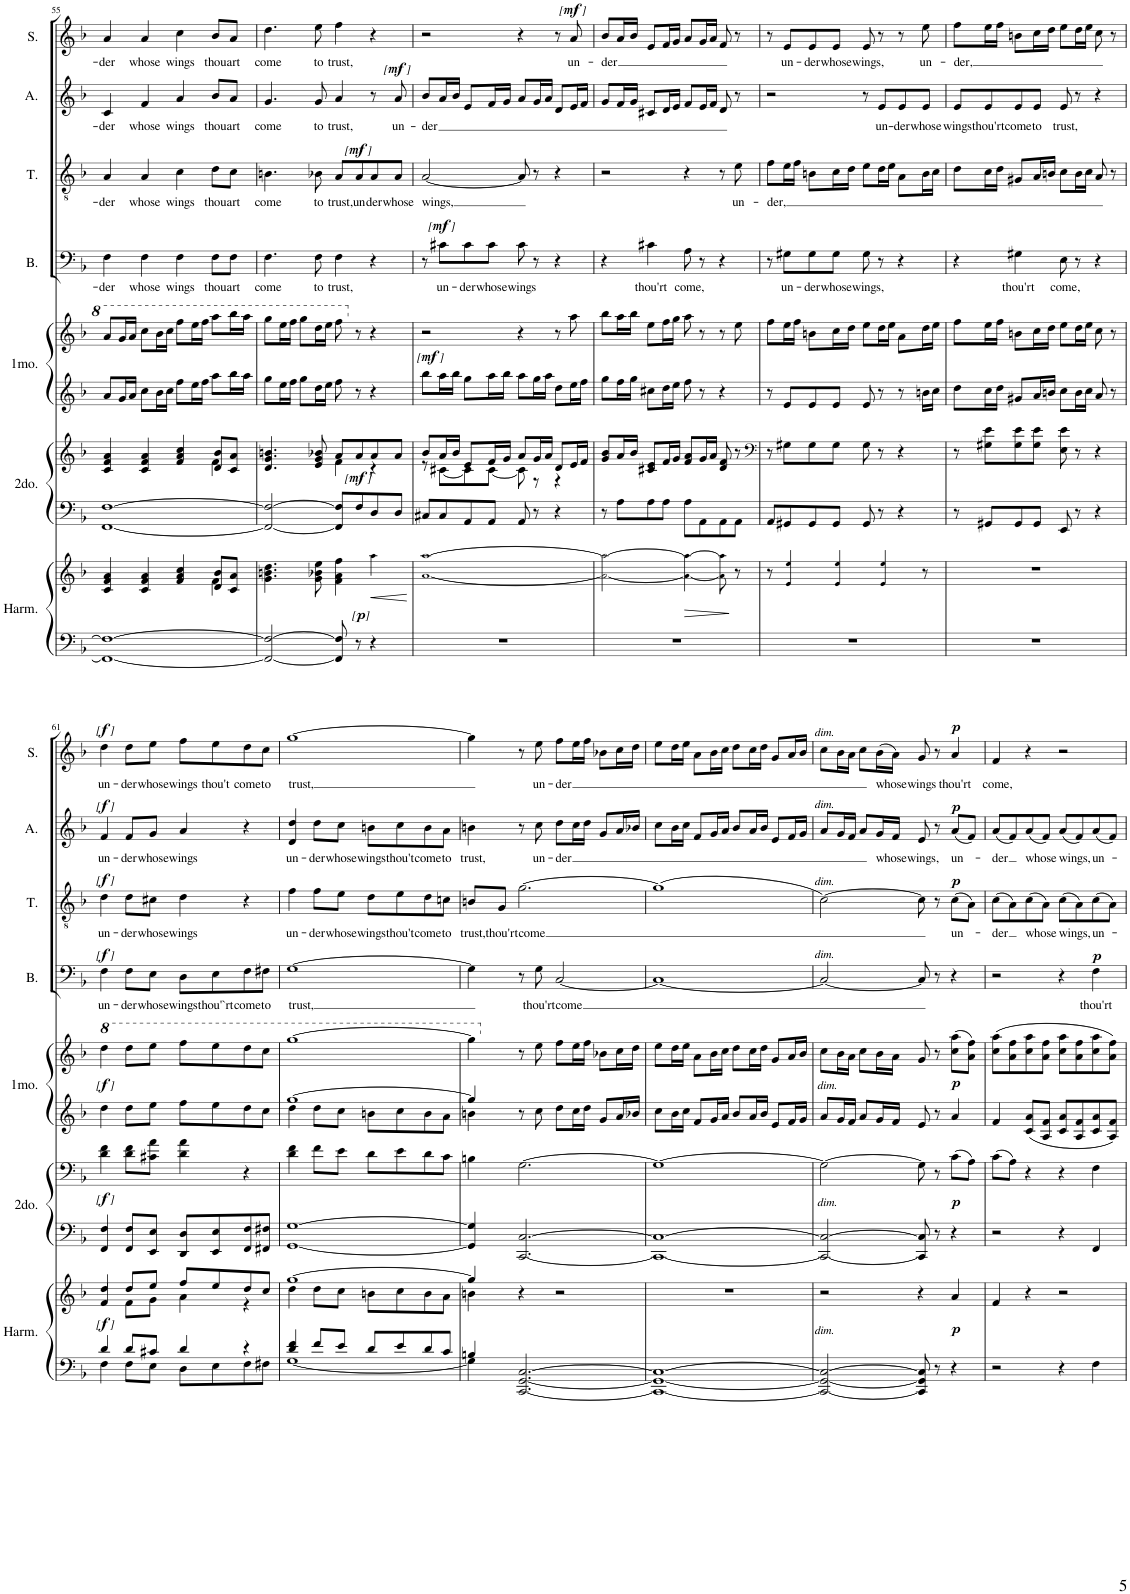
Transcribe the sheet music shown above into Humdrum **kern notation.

**kern	**kern	**dynam	**kern	**kern	**dynam	**kern	**kern	**dynam	**kern	**text	**dynam	**kern	**text	**dynam	**kern	**text	**dynam	**kern	**text	**dynam
*part7	*part7	*part7	*part6	*part6	*part6	*part5	*part5	*part5	*part4	*part4	*part4	*part3	*part3	*part3	*part2	*part2	*part2	*part1	*part1	*part1
*staff10	*staff9	*staff9/10	*staff8	*staff7	*staff7/8	*staff6	*staff5	*staff5/6	*staff4	*staff4	*staff4	*staff3	*staff3	*staff3	*staff2	*staff2	*staff2	*staff1	*staff1	*staff1
*I"Harmonium	*	*	*I"Secundo	*	*	*I"Primo	*	*	*I"Bass	*	*	*I"Tenor	*	*	*I"Alto	*	*	*I"Soprano	*	*
*I'Harm.	*	*	*	*	*	*	*	*	*I'B.	*	*	*I'T.	*	*	*I'A.	*	*	*I'S.	*	*
!!LO:PB:g=z
*clefF4	*clefG2	*	*clefF4	*clefF4	*	*clefG2	*clefG2	*	*clefF4	*	*	*clefGv2	*	*	*clefG2	*	*	*clefG2	*	*
*k[b-]	*k[b-]	*	*k[b-]	*k[b-]	*	*k[b-]	*k[b-]	*	*k[b-]	*	*	*k[b-]	*	*	*k[b-]	*	*	*k[b-]	*	*
*M4/4	*M4/4	*	*M4/4	*M4/4	*	*M4/4	*M4/4	*	*M4/4	*	*	*M4/4	*	*	*M4/4	*	*	*M4/4	*	*
*met(c)	*met(c)	*	*met(c)	*met(c)	*	*met(c)	*met(c)	*	*met(c)	*	*	*met(c)	*	*	*met(c)	*	*	*met(c)	*	*
=55	=55	=55	=55	=55	=55	=55	=55	=55	=55	=55	=55	=55	=55	=55	=55	=55	=55	=55	=55	=55
*	*^	*	*	*^	*	*	*	*	*	*	*	*	*	*	*	*	*	*	*	*
!	!	!	!	!	!	!	!	!	!	!	!	!LO:LY:b	!	!	!LO:LY:b	!	!	!LO:LY:b	!	!	!LO:LY:b	!
1FF_ 1F_	4c/ 4f/ 4a/	2.ryy	.	[1FF [1F	4c/ 4f/ 4a/	2.ryy	.	8a/L	8aa/L	.	4F\	-der	.	4A/	-der	.	4c/	-der	.	4a/	-der	.
.	.	.	.	.	.	.	.	16g/L	16gg/L	.	.	.	.	.	.	.	.	.	.	.	.	.
.	.	.	.	.	.	.	.	16a/JJ	16aa/JJ	.	.	.	.	.	.	.	.	.	.	.	.	.
!	!	!	!	!	!	!	!	!	!	!	!	!LO:LY:b	!	!	!LO:LY:b	!	!	!LO:LY:b	!	!	!LO:LY:b	!
.	4c/ 4f/ 4a/	.	.	.	4c/ 4f/ 4a/	.	.	8cc\L	8ccc\L	.	4F\	whose	.	4A/	whose	.	4f/	whose	.	4a/	whose	.
.	.	.	.	.	.	.	.	16b-\L	16bb-\L	.	.	.	.	.	.	.	.	.	.	.	.	.
.	.	.	.	.	.	.	.	16cc\JJ	16ccc\JJ	.	.	.	.	.	.	.	.	.	.	.	.	.
!	!	!	!	!	!	!	!	!	!	!	!	!LO:LY:b	!	!	!LO:LY:b	!	!	!LO:LY:b	!	!	!LO:LY:b	!
.	4f/ 4a/ 4cc/	.	.	.	4f/ 4a/ 4cc/	.	.	8ff\L	8fff\L	.	4F\	wings	.	4c\	wings	.	4a/	wings	.	4cc\	wings	.
.	.	.	.	.	.	.	.	16ee\L	16eee\L	.	.	.	.	.	.	.	.	.	.	.	.	.
.	.	.	.	.	.	.	.	16ff\JJ	16fff\JJ	.	.	.	.	.	.	.	.	.	.	.	.	.
!	!	!	!	!	!	!	!	!	!	!	!	!LO:LY:b	!	!	!LO:LY:b	!	!	!LO:LY:b	!	!	!LO:LY:b	!
.	8d/ 8b-/L	4f\	.	.	8d/ 8b-/L	4f\	.	8aa\L	8aaa\L	.	8F\L	thou	.	8d\L	thou	.	8b-/L	thou	.	8b-/L	thou	.
!	!	!	!	!	!	!	!	!	!	!	!	!LO:LY:b	!	!	!LO:LY:b	!	!	!LO:LY:b	!	!	!LO:LY:b	!
.	8c/ 8a/J	.	.	.	8c/ 8a/J	.	.	16bb-\L	16bbb-\L	.	8F\J	art	.	8c\J	art	.	8a/J	art	.	8a/J	art	.
.	.	.	.	.	.	.	.	16aa\JJ	16aaa\JJ	.	.	.	.	.	.	.	.	.	.	.	.	.
*	*v	*v	*	*	*	*	*	*	*	*	*	*	*	*	*	*	*	*	*	*	*	*
=56	=56	=56	=56	=56	=56	=56	=56	=56	=56	=56	=56	=56	=56	=56	=56	=56	=56	=56	=56	=56	=56
!	!	!	!	!	!	!	!	!	!	!	!LO:LY:b	!	!	!LO:LY:b	!	!	!LO:LY:b	!	!	!LO:LY:b	!
2FF/_ 2F/_	4.g\ 4.bn\ 4.dd\	.	2FF/_ 2F/_	4.d/ 4.g/ 4.bn/	2ryy	.	8gg\L	8ggg\L	.	4.F\	come	.	4.Bn\	come	.	4.g/	come	.	4.dd\	come	.
.	.	.	.	.	.	.	16ee\L	16eee\L	.	.	.	.	.	.	.	.	.	.	.	.	.
.	.	.	.	.	.	.	16ff\JJ	16fff\JJ	.	.	.	.	.	.	.	.	.	.	.	.	.
.	.	.	.	.	.	.	8gg\L	8ggg\L	.	.	.	.	.	.	.	.	.	.	.	.	.
!	!	!	!	!	!	!	!	!	!	!	!LO:LY:b	!	!	!LO:LY:b	!	!	!LO:LY:b	!	!	!LO:LY:b	!
.	8g\ 8b-X\ 8ee\	.	.	8e/ 8g/ 8b-X/	.	.	16dd\L	16ddd\L	.	8F\	to	.	8B-X\	to	.	8g/	to	.	8ee\	to	.
.	.	.	.	.	.	.	16ee\JJ	16eee\JJ	.	.	.	.	.	.	.	.	.	.	.	.	.
!	!	!	!	!	!	!	!	!	!	!	!LO:LY:b	!	!	!LO:LY:b	!	!	!LO:LY:b	!	!	!LO:LY:b	!
8FF/] 8F/]	4f\ 4a\ 4ff\	.	8FF/] 8F/]L	8a/L	4f\	.	8ff\	8fff\	.	4F\	trust,	.	8A/L	trust,	.	4a/	trust,	.	4ff\	trust,	.
!	!	!	!	!	!	!LO:DY:b	!	!	!	!	!	!	!	!LO:LY:b	!	!	!	!	!	!	!
!	!	!	!	!	!	!LO:DY:n=1:b	!	!	!	!	!	!	!	!	!	!	!	!	!	!	!
!	!	!	!	!	!	!LO:DY:n=2:b	!	!	!	!	!	!	!	!	!LO:DY:a	!	!	!	!	!	!
!	!	!	!	!	!	!	!	!	!	!	!	!	!	!	!LO:DY:n=1:a	!	!	!	!	!	!
!	!	!	!	!	!	!	!	!	!	!	!	!	!	!	!LO:DY:n=2:a	!	!	!	!	!	!
8r	.	.	8F/	8a/	.	other-dynamics mf other-dynamics	8r	8r	.	.	.	.	8A/	un-	other-dynamics mf other-dynamics	.	.	.	.	.	.
!	!	!LO:HP:b	!	!	!	!	!	!	!	!	!	!	!	!LO:LY:b	!	!	!	!	!	!	!
!	!	!LO:DY:n=1:a=2	!	!	!	!	!	!	!	!	!	!	!	!	!	!	!	!	!	!	!
!	!	!LO:DY:n=2:a=2	!	!	!	!	!	!	!	!	!	!	!	!	!	!	!	!	!	!	!
!	!	!LO:DY:n=3:a=2	!	!	!	!	!	!	!	!	!	!	!	!	!	!	!	!	!	!	!
4r	4aa!\	< other-dynamics p other-dynamics	8D/	8a/	4r	.	4r	4r	.	4r	.	.	8A/	-der	.	8r	.	.	4r	.	.
!	!	!	!	!	!	!	!	!	!	!	!	!	!	!LO:LY:b	!	!	!LO:LY:b	!LO:DY:a	!	!	!
!	!	!	!	!	!	!	!	!	!	!	!	!	!	!	!	!	!	!LO:DY:n=1:a	!	!	!
!	!	!	!	!	!	!	!	!	!	!	!	!	!	!	!	!	!	!LO:DY:n=2:a	!	!	!
.	.	.	8D/J	8a/J	.	.	.	.	.	.	.	.	8A/J	whose	.	8a/	un-	other-dynamics mf other-dynamics	.	.	.
*	*	*	*	*v	*v	*	*	*	*	*	*	*	*	*	*	*	*	*	*	*	*
.	.	[	.	.	.	.	.	.	.	.	.	.	.	.	.	.	.	.	.	.
=57	=57	=57	=57	=57	=57	=57	=57	=57	=57	=57	=57	=57	=57	=57	=57	=57	=57	=57	=57	=57
*	*	*	*	*^	*	*	*	*	*	*	*	*	*	*	*	*	*	*	*	*
!	!	!	!	!	!	!	!	!	!LO:DY:a=2	!	!	!	!	!LO:LY:b	!	!	!LO:LY:b	!	!	!	!
!	!	!	!	!	!	!	!	!	!LO:DY:n=1:a=2	!	!	!	!	!	!	!	!	!	!	!	!
!	!	!	!	!	!	!	!	!	!LO:DY:n=2:a=2	!	!	!	!	!	!	!	!	!	!	!	!
1r	[1a! [1aa!	.	8C#X/L	8b-/L	8r	.	8bb-\L	2r	other-dynamics mf other-dynamics	8r	.	.	[2A/	wings,	.	8b-/L	-der	.	2r	.	.
!	!	!	!	!	!	!	!	!	!	!	!LO:LY:b	!LO:DY:a	!	!	!	!	!	!	!	!	!
!	!	!	!	!	!	!	!	!	!	!	!	!LO:DY:n=1:a	!	!	!	!	!	!	!	!	!
!	!	!	!	!	!	!	!	!	!	!	!	!LO:DY:n=2:a	!	!	!	!	!	!	!	!	!
.	.	.	8C#/	16a/L	[8c#X\L	.	16aa\L	.	.	8c#X\L	un-	other-dynamics mf other-dynamics	.	.	.	16a/L	.	.	.	.	.
.	.	.	.	16b-/JJ	.	.	16bb-\JJ	.	.	.	.	.	.	.	.	16b-/JJ	.	.	.	.	.
!	!	!	!	!	!	!	!	!	!	!	!LO:LY:b	!	!	!	!	!	!	!	!	!	!
.	.	.	8AA/	8e/L	8c#\]	.	8gg\L	.	.	8c#\	-der	.	.	.	.	8e/L	.	.	.	.	.
!	!	!	!	!	!	!	!	!	!	!	!LO:LY:b	!	!	!	!	!	!	!	!	!	!
.	.	.	8AA/J	16f/L	[8c#\J	.	16aa\L	.	.	8c#\J	whose	.	.	.	.	16f/L	.	.	.	.	.
.	.	.	.	16g/JJ	.	.	16bb-\JJ	.	.	.	.	.	.	.	.	16g/JJ	.	.	.	.	.
!	!	!	!	!	!	!	!	!	!	!	!LO:LY:b	!	!	!	!	!	!	!	!	!	!
.	.	.	8AA/	8a/L	8c#\]	.	8aa\L	4r	.	8c#\	wings	.	8A/]	.	.	8a/L	.	.	4r	.	.
.	.	.	8r	16g/L	8r	.	16gg\L	.	.	8r	.	.	8r	.	.	16g/L	.	.	.	.	.
.	.	.	.	16a/JJ	.	.	16aa\JJ	.	.	.	.	.	.	.	.	16a/JJ	.	.	.	.	.
.	.	.	4r	8d/L	4r	.	8dd\L	8r	.	4r	.	.	4r	.	.	8d/L	.	.	8r	.	.
!	!	!	!	!	!	!	!	!	!	!	!	!	!	!	!	!	!	!	!	!LO:LY:b	!LO:DY:a
!	!	!	!	!	!	!	!	!	!	!	!	!	!	!	!	!	!	!	!	!	!LO:DY:n=1:a
!	!	!	!	!	!	!	!	!	!	!	!	!	!	!	!	!	!	!	!	!	!LO:DY:n=2:a
.	.	.	.	16e/L	.	.	16ee\L	8aa\	.	.	.	.	.	.	.	16e/L	.	.	8a/	un-	other-dynamics mf other-dynamics
.	.	.	.	16f/JJ	.	.	16ff\JJ	.	.	.	.	.	.	.	.	16f/JJ	.	.	.	.	.
*	*	*	*	*v	*v	*	*	*	*	*	*	*	*	*	*	*	*	*	*	*	*
=58	=58	=58	=58	=58	=58	=58	=58	=58	=58	=58	=58	=58	=58	=58	=58	=58	=58	=58	=58	=58
!	!	!	!	!	!	!	!	!	!	!	!	!	!	!	!	!	!	!	!LO:LY:b	!
1r	2a!\_ 2aa!\_	.	8r	8g/ 8b-/L	.	8gg\L	8bb-\L	.	4r	.	.	2r	.	.	8g/L	.	.	8b-/L	-der	.
.	.	.	8A\L	16a/L	.	16ff\L	16aa\L	.	.	.	.	.	.	.	16f/L	.	.	16a/L	.	.
.	.	.	.	16b-/JJ	.	16gg\JJ	16bb-\JJ	.	.	.	.	.	.	.	16g/JJ	.	.	16b-/JJ	.	.
!	!	!	!	!	!	!	!	!	!	!LO:LY:b	!	!	!	!	!	!	!	!	!	!
.	.	.	8A\	8c#X/ 8e/L	.	8cc#X\L	8ee\L	.	4c#X\	thou'rt	.	.	.	.	8c#X/L	.	.	8e/L	.	.
.	.	.	8A\J	16f/L	.	16dd\L	16ff\L	.	.	.	.	.	.	.	16d/L	.	.	16f/L	.	.
.	.	.	.	16g/JJ	.	16ee\JJ	16gg\JJ	.	.	.	.	.	.	.	16e/JJ	.	.	16g/JJ	.	.
!	!	!LO:HP:b	!	!	!	!	!	!	!	!LO:LY:b	!	!	!	!	!	!	!	!	!	!
.	4a!\_ 4aa!\_	>	8A\L	8f/ 8a/L	.	8ff\	8aa\	.	8A\	come,	.	4r	.	.	8f/L	.	.	8a/L	.	.
.	.	.	8AA\	16g/L	.	8r	8r	.	8r	.	.	.	.	.	16e/L	.	.	16g/L	.	.
.	.	.	.	16a/JJ	.	.	.	.	.	.	.	.	.	.	16f/JJ	.	.	16a/JJ	.	.
.	8a!\] 8aa!\]	.	8AA\	8d/ 8f/	.	4r	8r	.	4r	.	.	8r	.	.	8d/	.	.	8f/	.	.
!	!	!	!	!	!	!	!	!	!	!	!	!	!LO:LY:b	!	!	!	!	!	!	!
.	8r	]	8AA\J	8r	.	.	8ee\	.	.	.	.	8e\	un-	.	8r	.	.	8r	.	.
=59	=59	=59	=59	=59	=59	=59	=59	=59	=59	=59	=59	=59	=59	=59	=59	=59	=59	=59	=59	=59
*	*	*	*	*clefF4	*	*	*	*	*	*	*	*	*	*	*	*	*	*	*	*
!	!	!	!	!	!	!	!	!	!	!	!	!	!LO:LY:b	!	!	!	!	!	!	!
1r	8r	.	8AA/L	8r	.	8r	8ff\L	.	8r	.	.	8f\L	-der,	.	2r	.	.	8r	.	.
!	!	!	!	!	!	!	!	!	!	!LO:LY:b	!	!	!	!	!	!	!	!	!LO:LY:b	!
.	4e!/ 4ee!/	.	8GG#X/	8G#X\L	.	8e/L	16ee\L	.	8G#X\L	un-	.	16e\L	.	.	.	.	.	8e/L	un-	.
.	.	.	.	.	.	.	16ff\JJ	.	.	.	.	16f\JJ	.	.	.	.	.	.	.	.
!	!	!	!	!	!	!	!	!	!	!LO:LY:b	!	!	!	!	!	!	!	!	!LO:LY:b	!
.	.	.	8GG#/	8G#\	.	8e/	8bn\L	.	8G#\	-der	.	8Bn\L	.	.	.	.	.	8e/	-der	.
!	!	!	!	!	!	!	!	!	!	!LO:LY:b	!	!	!	!	!	!	!	!	!LO:LY:b	!
.	4e!/ 4ee!/	.	8GG#/J	8G#\J	.	8e/J	16cc\L	.	8G#\J	whose	.	16c\L	.	.	.	.	.	8e/J	whose	.
.	.	.	.	.	.	.	16dd\JJ	.	.	.	.	16d\JJ	.	.	.	.	.	.	.	.
!	!	!	!	!	!	!	!	!	!	!LO:LY:b	!	!	!	!	!	!	!	!	!LO:LY:b	!
.	.	.	8GG#/	8G#\	.	8e/	8ee\L	.	8G#\	wings,	.	8e\L	.	.	8r	.	.	8e/	wings,	.
!	!	!	!	!	!	!	!	!	!	!	!	!	!	!	!	!LO:LY:b	!	!	!	!
.	4e!/ 4ee!/	.	8r	8r	.	8r	16dd\L	.	8r	.	.	16d\L	.	.	8e/L	un-	.	8r	.	.
.	.	.	.	.	.	.	16ee\JJ	.	.	.	.	16e\JJ	.	.	.	.	.	.	.	.
!	!	!	!	!	!	!	!	!	!	!	!	!	!	!	!	!LO:LY:b	!	!	!	!
.	.	.	4r	4r	.	8r	8a\L	.	4r	.	.	8A\L	.	.	8e/	-der	.	8r	.	.
!	!	!	!	!	!	!	!	!	!	!	!	!	!	!	!	!LO:LY:b	!	!	!LO:LY:b	!
.	8r	.	.	.	.	16bn\LL	16dd\L	.	.	.	.	16B\L	.	.	8e/J	whose	.	8ee\	un-	.
.	.	.	.	.	.	16cc\JJ	16ee\JJ	.	.	.	.	16c\JJ	.	.	.	.	.	.	.	.
=60	=60	=60	=60	=60	=60	=60	=60	=60	=60	=60	=60	=60	=60	=60	=60	=60	=60	=60	=60	=60
!	!	!	!	!	!	!	!	!	!	!	!	!	!	!	!	!LO:LY:b	!	!	!LO:LY:b	!
1r	1r	.	8r	8r	.	8dd\L	8ff\L	.	4r	.	.	8d\L	.	.	8e/L	wings	.	8ff\L	-der,	.
!	!	!	!	!	!	!	!	!	!	!	!	!	!	!	!	!LO:LY:b	!	!	!	!
.	.	.	8GG#X/L	8G#X\ 8e\L	.	16cc\L	16ee\L	.	.	.	.	16c\L	.	.	8e/	thou'rt	.	16ee\L	.	.
.	.	.	.	.	.	16dd\JJ	16ff\JJ	.	.	.	.	16d\JJ	.	.	.	.	.	16ff\JJ	.	.
!	!	!	!	!	!	!	!	!	!	!LO:LY:b	!	!	!	!	!	!LO:LY:b	!	!	!	!
.	.	.	8GG#/	8G#\ 8e\	.	8g#X/L	8bn\L	.	4G#X\	thou'rt	.	8G#X/L	.	.	8e/	come	.	8bn\L	.	.
!	!	!	!	!	!	!	!	!	!	!	!	!	!	!	!	!LO:LY:b	!	!	!	!
.	.	.	8GG#/J	8G#\ 8e\J	.	16a/L	16cc\L	.	.	.	.	16A/L	.	.	8e/J	to	.	16cc\L	.	.
.	.	.	.	.	.	16bn/JJ	16dd\JJ	.	.	.	.	16Bn/JJ	.	.	.	.	.	16dd\JJ	.	.
!	!	!	!	!	!	!	!	!	!	!LO:LY:b	!	!	!	!	!	!LO:LY:b	!	!	!	!
.	.	.	8EE/	8E\ 8e\	.	8cc\L	8ee\L	.	8E\	come,	.	8c\L	.	.	8e/	trust,	.	8ee\L	.	.
.	.	.	8r	8r	.	16b\L	16dd\L	.	8r	.	.	16B\L	.	.	8r	.	.	16dd\L	.	.
.	.	.	.	.	.	16cc\JJ	16ee\JJ	.	.	.	.	16c\JJ	.	.	.	.	.	16ee\JJ	.	.
.	.	.	4r	4r	.	8a/	8cc\	.	4r	.	.	8A/	.	.	4r	.	.	8cc\	.	.
.	.	.	.	.	.	8r	8r	.	.	.	.	8r	.	.	.	.	.	8r	.	.
!!LO:LB:g=z
=61	=61	=61	=61	=61	=61	=61	=61	=61	=61	=61	=61	=61	=61	=61	=61	=61	=61	=61	=61	=61
*^	*^	*	*	*	*	*	*	*	*	*	*	*	*	*	*	*	*	*	*	*
*	*	*	*	*	*	*	*	*	*8va	*	*	*	*	*	*	*	*	*	*	*	*	*
!	!	!	!	!LO:DY:b	!	!	!	!	!	!	!	!LO:LY:b	!	!	!LO:LY:b	!	!	!LO:LY:b	!	!	!LO:LY:b	!
!	!	!	!	!LO:DY:n=1:b	!	!	!	!	!	!	!	!	!	!	!	!	!	!	!	!	!	!
!	!	!	!	!LO:DY:n=2:b	!	!	!LO:DY:b	!	!	!	!	!	!	!	!	!	!	!	!	!	!	!
!	!	!	!	!	!	!	!LO:DY:n=1:b	!	!	!	!	!	!	!	!	!	!	!	!	!	!	!
!	!	!	!	!	!	!	!LO:DY:n=2:b	!	!	!LO:DY:b	!	!	!	!	!	!	!	!	!	!	!	!
!	!	!	!	!	!	!	!	!	!	!LO:DY:n=1:b	!	!	!	!	!	!	!	!	!	!	!	!
!	!	!	!	!	!	!	!	!	!	!LO:DY:n=2:b	!	!	!LO:DY:a	!	!	!	!	!	!	!	!	!
!	!	!	!	!	!	!	!	!	!	!	!	!	!LO:DY:n=1:a	!	!	!	!	!	!	!	!	!
!	!	!	!	!	!	!	!	!	!	!	!	!	!LO:DY:n=2:a	!	!	!LO:DY:a	!	!	!	!	!	!
!	!	!	!	!	!	!	!	!	!	!	!	!	!	!	!	!LO:DY:n=1:a	!	!	!	!	!	!
!	!	!	!	!	!	!	!	!	!	!	!	!	!	!	!	!LO:DY:n=2:a	!	!	!LO:DY:a	!	!	!
!	!	!	!	!	!	!	!	!	!	!	!	!	!	!	!	!	!	!	!LO:DY:n=1:a	!	!	!
!	!	!	!	!	!	!	!	!	!	!	!	!	!	!	!	!	!	!	!LO:DY:n=2:a	!	!	!LO:DY:a
!	!	!	!	!	!	!	!	!	!	!	!	!	!	!	!	!	!	!	!	!	!	!LO:DY:n=1:a
!	!	!	!	!	!	!	!	!	!	!	!	!	!	!	!	!	!	!	!	!	!	!LO:DY:n=2:a
4d/	4F\	4dd/	4f/	other-dynamics f other-dynamics	4FF/ 4F/	4d\ 4f\	other-dynamics f other-dynamics	4dd\	4ddd\	other-dynamics f other-dynamics	4F\	un-	other-dynamics f other-dynamics	4d\	un-	other-dynamics f other-dynamics	4f/	un-	other-dynamics f other-dynamics	4dd\	un-	other-dynamics f other-dynamics
!	!	!	!	!	!	!	!	!	!	!	!	!LO:LY:b	!	!	!LO:LY:b	!	!	!LO:LY:b	!	!	!LO:LY:b	!
8d/L	8F\L	8dd/L	8f\L	.	8FF/ 8F/L	8d\ 8f\L	.	8dd\L	8ddd\L	.	8F\L	-der	.	8d\L	-der	.	8f/L	-der	.	8dd\L	-der	.
!	!	!	!	!	!	!	!	!	!	!	!	!LO:LY:b	!	!	!LO:LY:b	!	!	!LO:LY:b	!	!	!LO:LY:b	!
8c#X/J	8E\J	8ee/J	8g\J	.	8EE/ 8E/J	8c#X\ 8a\J	.	8ee\J	8eee\J	.	8E\J	whose	.	8c#X\J	whose	.	8g/J	whose	.	8ee\J	whose	.
!	!	!	!	!	!	!	!	!	!	!	!	!LO:LY:b	!	!	!LO:LY:b	!	!	!LO:LY:b	!	!	!LO:LY:b	!
4d/	8D\L	8ff/L	4a\	.	8DD/ 8D/L	4d\ 4a\	.	8ff\L	8fff\L	.	8D\L	wings	.	4d\	wings	.	4a/	wings	.	8ff\L	wings	.
!	!	!	!	!	!	!	!	!	!	!	!	!LO:LY:b	!	!	!	!	!	!	!	!	!LO:LY:b	!
.	8E\	8ee/	.	.	8EE/ 8E/	.	.	8ee\	8eee\	.	8E\	thou'`rt	.	.	.	.	.	.	.	8ee\	thou't	.
!	!	!	!	!	!	!	!	!	!	!	!	!LO:LY:b	!	!	!	!	!	!	!	!	!LO:LY:b	!
4r	8F\	8dd/	4r	.	8FF/ 8F/	4r	.	8dd\	8ddd\	.	8F\	come	.	4r	.	.	4r	.	.	8dd\	come	.
!	!	!	!	!	!	!	!	!	!	!	!	!LO:LY:b	!	!	!	!	!	!	!	!	!LO:LY:b	!
.	8F#X\J	8cc/J	.	.	8FF#X/ 8F#X/J	.	.	8cc\J	8ccc\J	.	8F#X\J	to	.	.	.	.	.	.	.	8cc\J	to	.
=62	=62	=62	=62	=62	=62	=62	=62	=62	=62	=62	=62	=62	=62	=62	=62	=62	=62	=62	=62	=62	=62	=62
*	*	*	*	*	*	*	*	*^	*	*	*	*	*	*	*	*	*	*	*	*	*	*
!	!	!	!	!	!	!	!	!	!	!	!	!	!LO:LY:b	!	!	!LO:LY:b	!	!	!LO:LY:b	!	!	!LO:LY:b	!
4d/ 4f/	[1G	[1gg	4dd\	.	[1GG [1G	4d\ 4f\	.	[1gg	4dd\	[1ggg	.	[1G	trust,	.	4f\	un-	.	4d/ 4dd/	un-	.	[1gg	trust,	.
!	!	!	!	!	!	!	!	!	!	!	!	!	!	!	!	!LO:LY:b	!	!	!LO:LY:b	!	!	!	!
8f/L	.	.	8dd\L	.	.	8f\L	.	.	8dd\L	.	.	.	.	.	8f\L	-der	.	8dd\L	-der	.	.	.	.
!	!	!	!	!	!	!	!	!	!	!	!	!	!	!	!	!LO:LY:b	!	!	!LO:LY:b	!	!	!	!
8e/J	.	.	8cc\J	.	.	8e\J	.	.	8cc\J	.	.	.	.	.	8e\J	whose	.	8cc\J	whose	.	.	.	.
!	!	!	!	!	!	!	!	!	!	!	!	!	!	!	!	!LO:LY:b	!	!	!LO:LY:b	!	!	!	!
8d/L	.	.	8bn\L	.	.	8d\L	.	.	8bn\L	.	.	.	.	.	8d\L	wings	.	8bn\L	wings	.	.	.	.
!	!	!	!	!	!	!	!	!	!	!	!	!	!	!	!	!LO:LY:b	!	!	!LO:LY:b	!	!	!	!
8e/	.	.	8cc\	.	.	8e\	.	.	8cc\	.	.	.	.	.	8e\	thou't	.	8cc\	thou't	.	.	.	.
!	!	!	!	!	!	!	!	!	!	!	!	!	!	!	!	!LO:LY:b	!	!	!LO:LY:b	!	!	!	!
8d/	.	.	8b\	.	.	8d\	.	.	8b\	.	.	.	.	.	8d\	come	.	8b\	come	.	.	.	.
!	!	!	!	!	!	!	!	!	!	!	!	!	!	!	!	!LO:LY:b	!	!	!LO:LY:b	!	!	!	!
8c/J	.	.	8a\J	.	.	8c\J	.	.	8a\J	.	.	.	.	.	8cn\J	to	.	8a\J	to	.	.	.	.
=63	=63	=63	=63	=63	=63	=63	=63	=63	=63	=63	=63	=63	=63	=63	=63	=63	=63	=63	=63	=63	=63	=63	=63
!	!	!	!	!	!	!	!	!	!	!	!	!	!	!	!	!LO:LY:b	!	!	!LO:LY:b	!	!	!	!
4Bn/	4G\]	4gg/]	4bn\	.	4GG/] 4G/]	4Bn\	.	4gg/]	4bn\	4ggg\]	.	4G\]	.	.	8Bn/L	trust,	.	4bn\	trust,	.	4gg\]	.	.
!	!	!	!	!	!	!	!	!	!	!	!	!	!	!	!	!LO:LY:b	!	!	!	!	!	!	!
.	.	.	.	.	.	.	.	.	.	.	.	.	.	.	8G/J	thou'rt	.	.	.	.	.	.	.
*	*	*	*	*	*	*	*	*	*	*X8va	*	*	*	*	*	*	*	*	*	*	*	*	*
!	!	!	!	!	!	!	!	!	!	!	!	!	!	!	!	!LO:LY:b	!	!	!	!	!	!	!
[2.CC/ [2.GG/ [2.C/	2.ryy	4r	2.ryy	.	[2.CC/ [2.C/	[2.G\	.	8r	2.ryy	8r	.	8r	.	.	[2.g\	come	.	8r	.	.	8r	.	.
!	!	!	!	!	!	!	!	!	!	!	!	!	!LO:LY:b	!	!	!	!	!	!LO:LY:b	!	!	!LO:LY:b	!
.	.	.	.	.	.	.	.	8cc\	.	8ee\	.	8G\	thou'rt	.	.	.	.	8cc\	un-	.	8ee\	un-	.
!	!	!	!	!	!	!	!	!	!	!	!	!	!LO:LY:b	!	!	!	!	!	!LO:LY:b	!	!	!LO:LY:b	!
.	.	2r	.	.	.	.	.	8dd\L	.	8ff\L	.	[2C/	come	.	.	.	.	8dd\L	-der	.	8ff\L	-der	.
.	.	.	.	.	.	.	.	16cc\L	.	16ee\L	.	.	.	.	.	.	.	16cc\L	.	.	16ee\L	.	.
.	.	.	.	.	.	.	.	16dd\JJ	.	16ff\JJ	.	.	.	.	.	.	.	16dd\JJ	.	.	16ff\JJ	.	.
.	.	.	.	.	.	.	.	8g/L	.	8b-X\L	.	.	.	.	.	.	.	8g/L	.	.	8b-X\L	.	.
.	.	.	.	.	.	.	.	16a/L	.	16cc\L	.	.	.	.	.	.	.	16a/L	.	.	16cc\L	.	.
.	.	.	.	.	.	.	.	16b-X/JJ	.	16dd\JJ	.	.	.	.	.	.	.	16b-X/JJ	.	.	16dd\JJ	.	.
*v	*v	*	*	*	*	*	*	*v	*v	*	*	*	*	*	*	*	*	*	*	*	*	*	*
*	*v	*v	*	*	*	*	*	*	*	*	*	*	*	*	*	*	*	*	*	*	*
=64	=64	=64	=64	=64	=64	=64	=64	=64	=64	=64	=64	=64	=64	=64	=64	=64	=64	=64	=64	=64
1CC_ 1GG_ 1C_	1r	.	1CC_ 1C_	1G_	.	8cc\L	8ee\L	.	1C_	.	.	(1g]	.	.	8cc\L	.	.	8ee\L	.	.
.	.	.	.	.	.	16b-\L	16dd\L	.	.	.	.	.	.	.	16b-\L	.	.	16dd\L	.	.
.	.	.	.	.	.	16cc\JJ	16ee\JJ	.	.	.	.	.	.	.	16cc\JJ	.	.	16ee\JJ	.	.
.	.	.	.	.	.	8f/L	8a\L	.	.	.	.	.	.	.	8f/L	.	.	8a\L	.	.
.	.	.	.	.	.	16g/L	16b-\L	.	.	.	.	.	.	.	16g/L	.	.	16b-\L	.	.
.	.	.	.	.	.	16a/JJ	16cc\JJ	.	.	.	.	.	.	.	16a/JJ	.	.	16cc\JJ	.	.
.	.	.	.	.	.	8b-/L	8dd\L	.	.	.	.	.	.	.	8b-/L	.	.	8dd\L	.	.
.	.	.	.	.	.	16a/L	16cc\L	.	.	.	.	.	.	.	16a/L	.	.	16cc\L	.	.
.	.	.	.	.	.	16b-/JJ	16dd\JJ	.	.	.	.	.	.	.	16b-/JJ	.	.	16dd\JJ	.	.
.	.	.	.	.	.	8e/L	8g/L	.	.	.	.	.	.	.	8e/L	.	.	8g/L	.	.
.	.	.	.	.	.	16f/L	16a/L	.	.	.	.	.	.	.	16f/L	.	.	16a/L	.	.
.	.	.	.	.	.	16g/JJ	16b-/JJ	.	.	.	.	.	.	.	16g/JJ	.	.	16b-/JJ	.	.
=65	=65	=65	=65	=65	=65	=65	=65	=65	=65	=65	=65	=65	=65	=65	=65	=65	=65	=65	=65	=65
!	!	!LO:DY:a=2	!	!	!LO:DY:b	!	!	!LO:DY:b	!	!	!LO:DY:a	!	!	!LO:DY:a	!	!	!LO:DY:a	!	!	!LO:DY:a
2CC/_ 2GG/_ 2C/_	2r	other-dynamics	2CC/_ 2C/_	2G\_	other-dynamics	8a/L	8cc\L	other-dynamics	2C/_	.	other-dynamics	[2c\)	.	other-dynamics	8a/L	.	other-dynamics	8cc\L	.	other-dynamics
.	.	.	.	.	.	16g/L	16b-\L	.	.	.	.	.	.	.	16g/L	.	.	16b-\L	.	.
.	.	.	.	.	.	16f/JJ	16a\JJ	.	.	.	.	.	.	.	16f/JJ	.	.	16a\JJ	.	.
.	.	.	.	.	.	8a/L	8cc\L	.	.	.	.	.	.	.	8a/L	.	.	8cc\L	.	.
!	!	!	!	!	!	!	!	!	!	!	!	!	!	!	!	!LO:LY:b	!	!	!LO:LY:b	!
.	.	.	.	.	.	16g/L	16b-\L	.	.	.	.	.	.	.	16g/L	whose	.	(16b-\L	whose	.
.	.	.	.	.	.	16f/JJ	16a\JJ	.	.	.	.	.	.	.	16f/JJ	.	.	16a\JJ)	.	.
!	!	!	!	!	!	!	!	!	!	!	!	!	!	!	!	!LO:LY:b	!	!	!LO:LY:b	!
8CC/] 8GG/] 8C/]	4r	.	8CC/] 8C/]	8G\]	.	8e/	8g/	.	8C/]	.	.	8c\]	.	.	8e/	wings,	.	8g/	wings	.
8r	.	.	8r	8r	.	8r	8r	.	8r	.	.	8r	.	.	8r	.	.	8r	.	.
!	!	!LO:DY:b	!	!	!LO:DY:b	!	!	!LO:DY:b	!	!	!	!	!LO:LY:b	!LO:DY:a	!	!LO:LY:b	!LO:DY:a	!	!LO:LY:b	!LO:DY:a
4r	4a/	p	4r	(8c\L	p	4a/	(8cc\ 8aa\L	p	4r	.	.	(8c\L	un-	p	(8a/L	un-	p	4a/	thou'rt	p
.	.	.	.	8A\J)	.	.	8a\ 8ff\J)	.	.	.	.	8A\J)	.	.	8f/J)	.	.	.	.	.
=66	=66	=66	=66	=66	=66	=66	=66	=66	=66	=66	=66	=66	=66	=66	=66	=66	=66	=66	=66	=66
!	!	!	!	!	!	!	!	!	!	!	!	!	!LO:LY:b	!	!	!LO:LY:b	!	!	!LO:LY:b	!
2r	4f/	.	2r	(8c\L	.	4f/	(8cc\ 8aa\L	.	2r	.	.	(8c\L	-der	.	(8a/L	-der	.	4f/	come,	.
.	.	.	.	8A\J)	.	.	8a\ 8ff\	.	.	.	.	8A\)	.	.	8f/)	.	.	.	.	.
!	!	!	!	!	!	!	!	!	!	!	!	!	!LO:LY:b	!	!	!LO:LY:b	!	!	!	!
.	4r	.	.	4r	.	8c/ 8a/L	8cc\ 8aa\	.	.	.	.	(8c\	whose	.	(8a/	whose	.	4r	.	.
.	.	.	.	.	.	8A/ 8f/J	8a\ 8ff\J	.	.	.	.	8A\J)	.	.	8f/J)	.	.	.	.	.
!	!	!	!	!	!	!	!	!	!	!	!	!	!LO:LY:b	!	!	!LO:LY:b	!	!	!	!
4r	2r	.	4r	4r	.	8c/ 8a/L	8cc\ 8aa\L	.	4r	.	.	(8c\L	wings,	.	(8a/L	wings,	.	2r	.	.
.	.	.	.	.	.	8A/ 8f/	8a\ 8ff\	.	.	.	.	8A\)	.	.	8f/)	.	.	.	.	.
!	!	!	!	!	!	!	!	!	!	!LO:LY:b	!LO:DY:a	!	!LO:LY:b	!	!	!LO:LY:b	!	!	!	!
4F\	.	.	4FF/	4F\	.	8c/ 8a/	8cc\ 8aa\	.	4F\	thou'rt	p	(8c\	un-	.	(8a/	un-	.	.	.	.
.	.	.	.	.	.	8A/ 8f/J	8a\ 8ff\J)	.	.	.	.	8A\J)	.	.	8f/J)	.	.	.	.	.
=	=	=	=	=	=	=	=	=	=	=	=	=	=	=	=	=	=	=	=	=
*-	*-	*-	*-	*-	*-	*-	*-	*-	*-	*-	*-	*-	*-	*-	*-	*-	*-	*-	*-	*-
